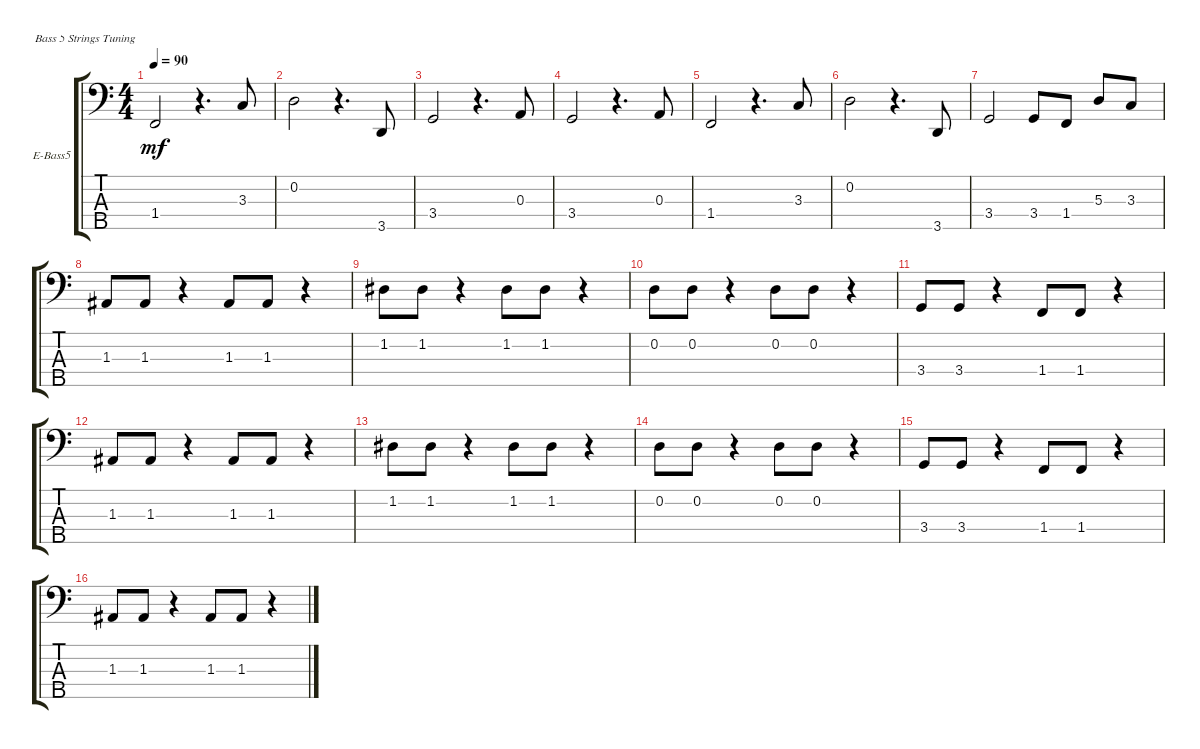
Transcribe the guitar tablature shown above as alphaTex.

\defaultSystemsLayout 4
\bracketExtendMode groupsimilarinstruments
\firstSystemTrackNameOrientation horizontal
\otherSystemsTrackNameOrientation horizontal
\track ("Electric Bass" "E-Bass5") {instrument electricbassfinger}
\staff {score tabs}
\tuning (G2 D2 A1 E1 B0)
\ts (4 4)
\tempo 90
\clef f4
\ks c
1.4.2{dy mf} r.4{d} 3.3.8 |
0.2.2 r.4{d} 3.5.8 |
3.4.2 r.4{d} 0.3.8 |
3.4.2 r.4{d} 0.3.8 |
1.4.2 r.4{d} 3.3.8 |
0.2.2 r.4{d} 3.5.8 |
3.4.2 3.4.8 1.4.8 5.3.8 3.3.8 |
1.3.8 1.3.8 r.4 1.3.8 1.3.8 r.4 |
1.2.8 1.2.8 r.4 1.2.8 1.2.8 r.4 |
0.2.8 0.2.8 r.4 0.2.8 0.2.8 r.4 |
3.4.8 3.4.8 r.4 1.4.8 1.4.8 r.4 |
1.3.8 1.3.8 r.4 1.3.8 1.3.8 r.4 |
1.2.8 1.2.8 r.4 1.2.8 1.2.8 r.4 |
0.2.8 0.2.8 r.4 0.2.8 0.2.8 r.4 |
3.4.8 3.4.8 r.4 1.4.8 1.4.8 r.4 |
1.3.8 1.3.8 r.4 1.3.8 1.3.8 r.4
